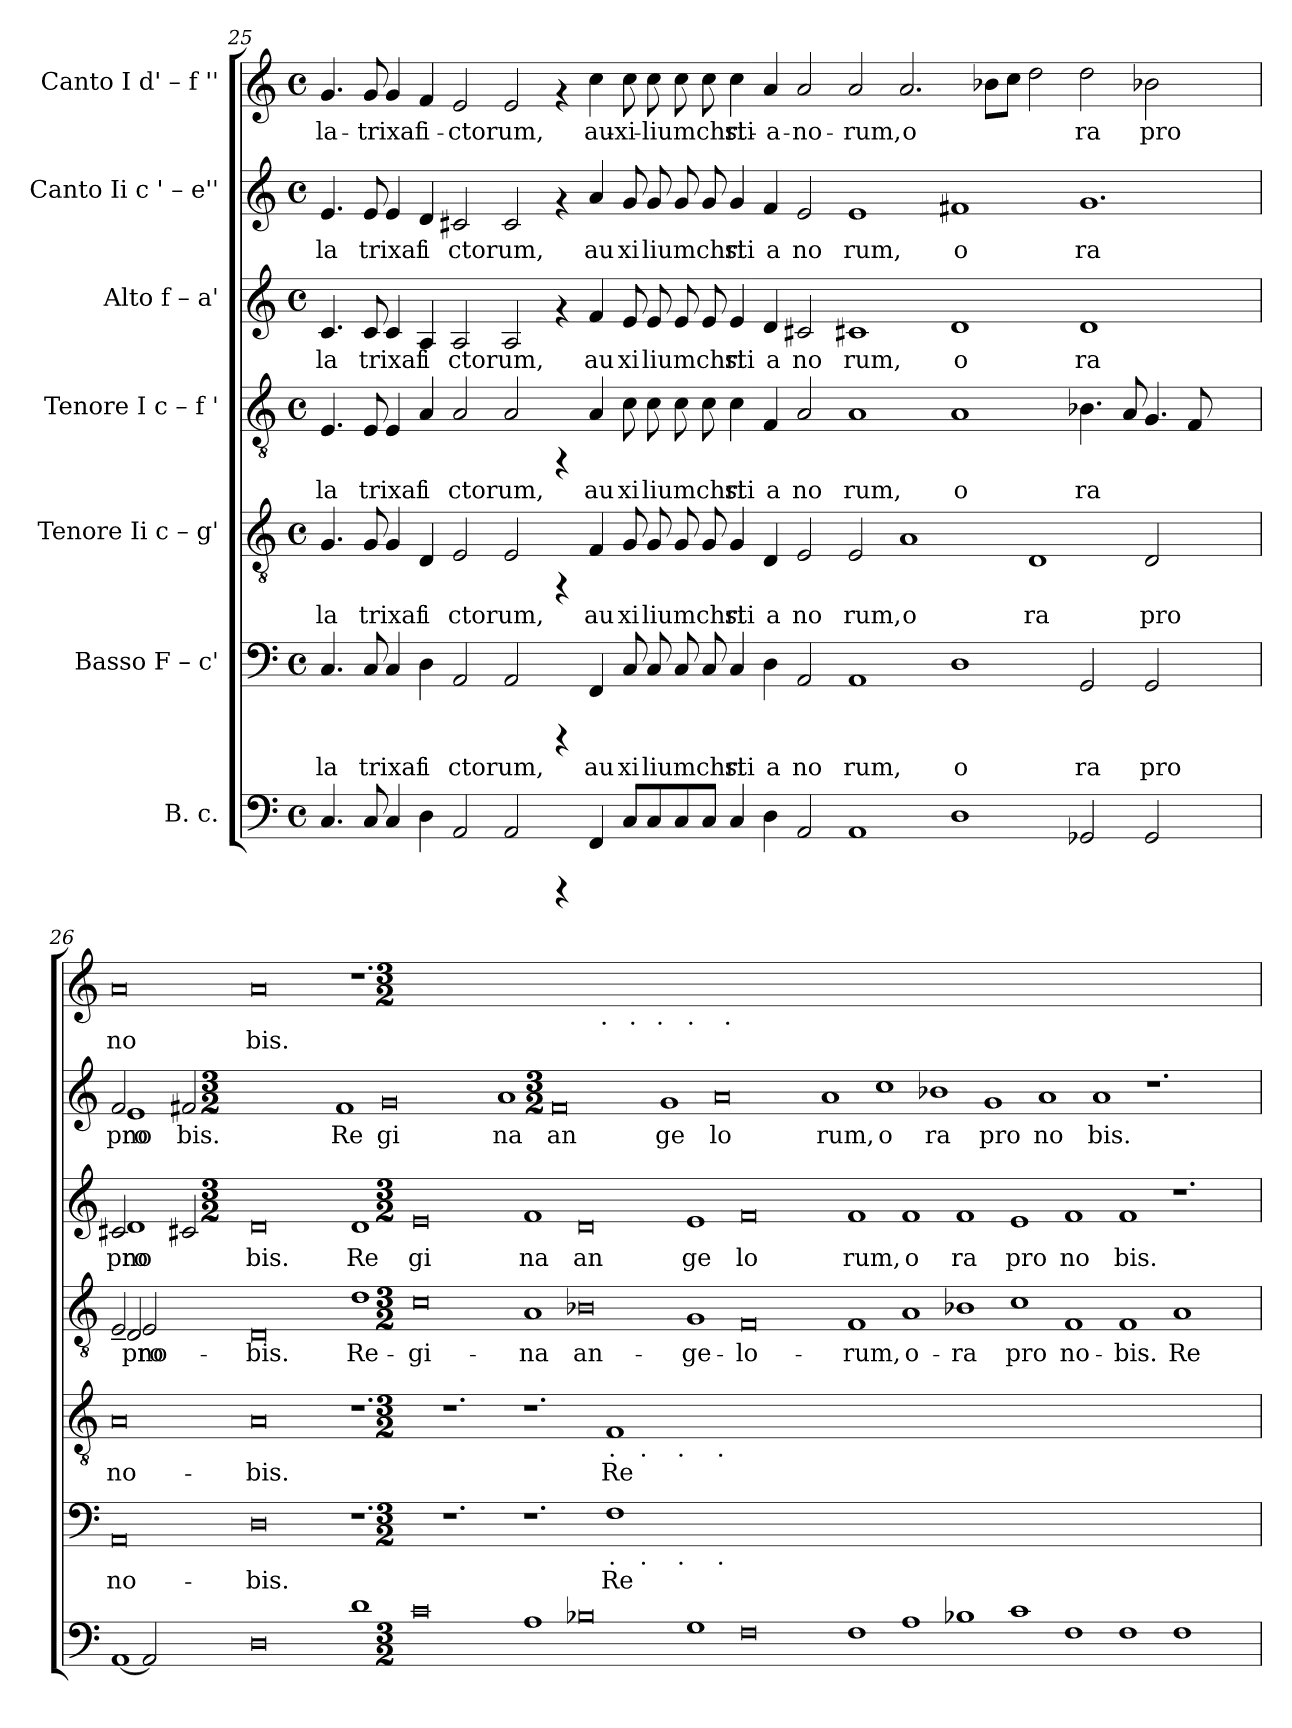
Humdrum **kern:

**kern	**kern	**text	**kern	**text	**kern	**text	**kern	**text	**kern	**text	**kern	**text
*part7	*part6	*part6	*part5	*part5	*part4	*part4	*part3	*part3	*part2	*part2	*part1	*part1
*staff7	*staff6	*staff6	*staff5	*staff5	*staff4	*staff4	*staff3	*staff3	*staff2	*staff2	*staff1	*staff1
*I"B. c.	*I"Basso  F – c'	*	*I"Tenore Ii  c – g'	*	*I"Tenore I  c – f '	*	*I"Alto  f – a'	*	*I"Canto Ii  c ' – e''	*	*I"Canto I  d' – f ''	*
*clefF4	*clefF4	*	*clefGv2	*	*clefGv2	*	*clefG2	*	*clefG2	*	*clefG2	*
*k[]	*k[]	*	*k[]	*	*k[]	*	*k[]	*	*k[]	*	*k[]	*
*C:	*C:	*	*C:	*	*C:	*	*C:	*	*C:	*	*C:	*
*M4/4	*M4/4	*	*M4/4	*	*M4/4	*	*M4/4	*	*M4/4	*	*M4/4	*
*met(c)	*met(c)	*	*met(c)	*	*met(c)	*	*met(c)	*	*met(c)	*	*met(c)	*
=25	=25	=25	=25	=25	=25	=25	=25	=25	=25	=25	=25	=25
!	!	!LO:LY:b:rj	!	!LO:LY:b:cj	!	!LO:LY:b:cj	!	!LO:LY:b:cj	!	!LO:LY:b:cj	!	!LO:LY:b:cj
4.C/	4.C/	la	4.G/	la	4.E/	la	4.c/	la	4.e/	la	4.g/	-la-
!	!	!LO:LY:b:rj	!	!LO:LY:b:cj	!	!LO:LY:b:cj	!	!LO:LY:b:cj	!	!LO:LY:b:cj	!	!LO:LY:b:cj
8C/	8C/	trixaf	8G/	trixaf	8E/	trixaf	8c/	trixaf	8e/	trixaf	8g/	-trixaf-
!	!	!LO:LY:b:rj	!	!LO:LY:b:cj	!	!LO:LY:b:cj	!	!LO:LY:b:cj	!	!LO:LY:b:cj	!	!LO:LY:b:cj
4C/	4C/	.	4G/	.	4E/	.	4c/	.	4e/	.	4g/	--
!	!	!LO:LY:b:rj	!	!LO:LY:b:cj	!	!LO:LY:b:cj	!	!LO:LY:b:cj	!	!LO:LY:b:cj	!	!LO:LY:b:cj
4D\	4D\	i	4D/	i	4A/	i	4A/	i	4d/	i	4f/	-i-
!	!	!LO:LY:b:rj	!	!LO:LY:b:cj	!	!LO:LY:b:cj	!	!LO:LY:b:cj	!	!LO:LY:b:cj	!	!LO:LY:b:cj
2AA/	2AA/	ctorum,	2E/	ctorum,	2A/	ctorum,	2A/	ctorum,	2c#X/	ctorum,	2e/	-ctorum,
!	!	!LO:LY:b:rj	!	!LO:LY:b:cj	!	!LO:LY:b:cj	!	!LO:LY:b:cj	!	!LO:LY:b:cj	!	!LO:LY:b:cj
2AA/	2AA/	.	2E/	.	2A/	.	2A/	.	2c#/	.	2e/	.
4rCCC	4rCCC	.	4rFF	.	4rFF	.	4rf	.	4rf	.	4rf	.
!	!	!LO:LY:b:rj	!	!LO:LY:b:cj	!	!LO:LY:b:cj	!	!LO:LY:b:cj	!	!LO:LY:b:cj	!	!LO:LY:b:cj
4FF/	4FF/	au	4F/	au	4A/	au	4f/	au	4a/	au	4cc\	au-
!	!	!LO:LY:b:rj	!	!LO:LY:b:cj	!	!LO:LY:b:cj	!	!LO:LY:b:cj	!	!LO:LY:b:cj	!	!LO:LY:b:cj
8C/L	8C/	xi	8G/	xi	8c\	xi	8e/	xi	8g/	xi	8cc\	-xi-
!	!	!LO:LY:b:rj	!	!LO:LY:b:cj	!	!LO:LY:b:cj	!	!LO:LY:b:cj	!	!LO:LY:b:cj	!	!LO:LY:b:cj
8C/	8C/	liumchri	8G/	liumchri	8c\	liumchri	8e/	liumchri	8g/	liumchri	8cc\	-liumchri-
!	!	!LO:LY:b:rj	!	!LO:LY:b:cj	!	!LO:LY:b:cj	!	!LO:LY:b:cj	!	!LO:LY:b:cj	!	!LO:LY:b:cj
8C/	8C/	.	8G/	.	8c\	.	8e/	.	8g/	.	8cc\	--
!	!	!LO:LY:b:rj	!	!LO:LY:b:cj	!	!LO:LY:b:cj	!	!LO:LY:b:cj	!	!LO:LY:b:cj	!	!LO:LY:b:cj
8C/J	8C/	.	8G/	.	8c\	.	8e/	.	8g/	.	8cc\	--
!	!	!LO:LY:b:rj	!	!LO:LY:b:cj	!	!LO:LY:b:cj	!	!LO:LY:b:cj	!	!LO:LY:b:cj	!	!LO:LY:b:cj
4C/	4C/	sti	4G/	sti	4c\	sti	4e/	sti	4g/	sti	4cc\	-sti-
!	!	!LO:LY:b:rj	!	!LO:LY:b:cj	!	!LO:LY:b:cj	!	!LO:LY:b:cj	!	!LO:LY:b:cj	!	!LO:LY:b:cj
4D\	4D\	a	4D/	a	4F/	a	4d/	a	4f/	a	4a/	-a-
!	!	!LO:LY:b:rj	!	!LO:LY:b:cj	!	!LO:LY:b:cj	!	!LO:LY:b:cj	!	!LO:LY:b:cj	!	!LO:LY:b:cj
2AA/	2AA/	no	2E/	no	2A/	no	2c#X/	no	2e/	no	2a/	-no-
!	!	!LO:LY:b:rj	!	!LO:LY:b:cj	!	!LO:LY:b:cj	!	!LO:LY:b:cj	!	!LO:LY:b:cj	!	!LO:LY:b:cj
1AA	1AA	rum,	2E/	rum,	1A	rum,	1c#X	rum,	1e	rum,	2a/	-rum,
!	!	!	!	!LO:LY:b:cj	!	!	!	!	!	!	!	!LO:LY:b:cj
.	.	.	1A	o	.	.	.	.	.	.	2.a/	o-
!	!	!LO:LY:b:rj	!	!	!	!LO:LY:b:cj	!	!LO:LY:b:cj	!	!LO:LY:b:cj	!	!
1D	1D	o	.	.	1A	o	1d	o	1f#X	o	.	.
!	!	!	!	!	!	!	!	!	!	!	!	!LO:LY:b:cj
.	.	.	.	.	.	.	.	.	.	.	8b-X\L	--
!	!	!	!	!	!	!	!	!	!	!	!	!LO:LY:b:cj
.	.	.	.	.	.	.	.	.	.	.	8cc\J	--
!	!	!	!	!LO:LY:b:cj	!	!	!	!	!	!	!	!LO:LY:b:cj
.	.	.	1D	ra	.	.	.	.	.	.	2dd\	--
!	!	!LO:LY:b:rj	!	!	!	!LO:LY:b:cj	!	!LO:LY:b:cj	!	!LO:LY:b:cj	!	!LO:LY:b:cj
2GG-/	2GG/	ra	.	.	4.B-X\	ra	1d	ra	1.g	ra	2dd\	-ra
!	!	!	!	!	!	!LO:LY:b:cj	!	!	!	!	!	!
.	.	.	.	.	8A/	.	.	.	.	.	.	.
!	!	!LO:LY:b:rj	!	!LO:LY:b:cj	!	!LO:LY:b:cj	!	!	!	!	!	!LO:LY:b:cj
2GG-/	2GG/	pro	2D/	pro	4.G/	.	.	.	.	.	2b-X\	pro
!	!	!	!	!	!	!LO:LY:b:cj	!	!	!	!	!	!
.	.	.	.	.	8F/	.	.	.	.	.	.	.
2ryy	2ryy	.	2ryy	.	2ryy	.	2ryy	.	.	.	2ryy	.
!!LO:PB:g=z
=26	=26	=26	=26	=26	=26	=26	=26	=26	=26	=26	=26	=26
!	!LO:N:vis=1.	!LO:LY:b:rj	!LO:N:vis=1.	!LO:LY:b:cj	!	!LO:LY:b:cj	!	!LO:LY:b:cj	!	!LO:LY:b:cj	!LO:N:vis=1.	!LO:LY:b:cj
*	*^	*	*^	*	*	*	*	*	*	*	*^	*
*	*	*^	*	*	*^	*	*	*	*	*	*	*	*	*^	*
*	*	*	*^	*	*	*	*^	*	*	*	*	*	*	*	*	*	*^	*
*	*	*	*	*	*	*	*	*	*	*	*	*	*	*	*	*	*	*	*	*^	*
*	*	*	*	*	*	*	*	*	*	*	*	*	*	*	*	*	*	*	*	*	*^	*
[<1AA	0AA	1ryy	1ryy	1ryy	no-	0A	1ryy	1ryy	1ryy	no-	2E~</	.	2c#X/	pro	2f/	pro	0a	1ryy	1ryy	1ryy	1ryy	1ryy	no
!	!	!	!	!	!	!	!	!	!	!	!	!LO:LY:b:cj	!	!LO:LY:b:cj	!	!LO:LY:b:cj	!	!	!	!	!	!	!
.	.	.	.	.	.	.	.	.	.	.	2D/	pro	1d	no	1e	no	.	.	.	.	.	.	.
!LO:N:vis=2	!	!	!	!	!	!	!	!	!	!	!LO:N:vis=2	!LO:LY:b:cj	!	!	!	!	!	!	!	!	!	!	!
1AA]	.	1ryy	1ryy	1ryy	.	.	1ryy	1ryy	1ryy	.	1E	no-	.	.	.	.	.	1ryy	1ryy	1ryy	00ryy	1ryy	.
*M3/2	*M3/2	*	*	*	*	*M3/2	*	*	*	*	*M3/2	*	*M3/2	*	*M3/2	*	*M3/2	*	*	*	*	*	*
!	!	!	!	!	!	!	!	!	!	!	!	!	!	!LO:LY:b:cj	!LO:N:vis=2	!LO:LY:b:cj	!	!	!	!	!	!	!
.	.	.	.	.	.	.	.	.	.	.	.	.	2c#X/	.	0f#X	bis.	.	.	.	.	.	.	.
*	*	*	*	*	*	*	*	*	*	*	*	*	*M3/2	*	*M3/2	*	*	*	*	*	*	*	*
!	!	!	!	!	!LO:LY:b:rj	!	!	!	!	!LO:LY:b:cj	!	!LO:LY:b:cj	!	!LO:LY:b:cj	!	!	!	!	!	!	!	!	!LO:LY:b:cj
0D	0D	1ryy	1ryy	1ryy	-bis.	0A	1ryy	1ryy	1ryy	-bis.	0D	-bis.	0d	bis.	.	.	0a	1ryy	1ryy	1ryy	.	1ryy	bis.
.	.	1ryy	1ryy	1ryy	.	.	1ryy	1ryy	1ryy	.	.	.	.	.	.	.	.	1ryy	1ryy	1ryy	.	1ryy	.
!	!	!	!	!	!	!	!	!	!	!	!	!	!	!	!	!LO:LY:b:cj	!	!	!	!	!	!	!
.	.	.	.	.	.	.	.	.	.	.	.	.	.	.	1f#	Re	.	.	.	.	.	.	.
!	!	!	!	!	!	!	!	!	!	!	!	!LO:LY:b:cj	!	!LO:LY:b:cj	!	!	!	!	!	!	!	!	!
1d	1.r	4ryy	2ryy	2ryy	.	1.r	4ryy	2ryy	2ryy	.	1d	Re-	1d	Re	.	.	1.r	8ryy	4...ryy	2ryy	.	1ryy	.
.	.	.	.	.	.	.	.	.	.	.	.	.	.	.	.	.	.	16ryy	.	.	.	.	.
.	.	.	.	.	.	.	.	.	.	.	.	.	.	.	.	.	.	64ryy	.	.	.	.	.
!	!	!	!	!	!	!	!	!	!	!	!	!	!	!	!	!	!	!LO:TX:b:t=.	!	!	!	!	!
.	.	.	.	.	.	.	.	.	.	.	.	.	.	.	.	.	.	1ryy	.	.	.	.	.
.	.	64ryy	.	.	.	.	64ryy	.	.	.	.	.	.	.	.	.	.	.	.	.	.	.	.
!	!	!	!	!	!	!	!LO:TX:b:t=.	!	!	!	!	!	!	!	!	!	!	!	!	!	!	!	!
!	!	!LO:TX:b:t=.	!	!	!	!	!	!	!	!	!	!	!	!	!	!	!	!	!	!	!	!	!
.	.	1ryy	.	.	.	.	1ryy	.	.	.	.	.	.	.	.	.	.	.	.	.	.	.	.
!	!	!	!	!	!	!	!	!	!	!	!	!	!	!	!	!	!	!	!LO:TX:b:t=.	!	!	!	!
.	.	.	.	.	.	.	.	.	.	.	.	.	.	.	.	.	.	.	1ryy	.	.	.	.
!	!	!	!	!	!	!	!	!	!	!	!	!	!	!	!	!LO:LY:b:cj	!	!	!	!	!	!	!
.	.	.	16ryy	4ryy	.	.	.	16ryy	4ryy	.	.	.	.	.	0g	gi	.	.	.	8..ryy	.	.	.
.	.	.	64ryy	.	.	.	.	64ryy	.	.	.	.	.	.	.	.	.	.	.	.	.	.	.
!	!	!	!	!	!	!	!	!LO:TX:b:t=.	!	!	!	!	!	!	!	!	!	!	!	!	!	!	!
!	!	!	!LO:TX:b:t=.	!	!	!	!	!	!	!	!	!	!	!	!	!	!	!	!	!	!	!	!
.	.	.	1ryy	.	.	.	.	1ryy	.	.	.	.	.	.	.	.	.	.	.	.	.	.	.
!	!	!	!	!	!	!	!	!	!	!	!	!	!	!	!	!	!	!	!	!LO:TX:b:t=.	!	!	!
.	.	.	.	.	.	.	.	.	.	.	.	.	.	.	.	.	.	.	.	1ryy	.	.	.
.	.	.	.	8ryy	.	.	.	.	8ryy	.	.	.	.	.	.	.	.	.	.	.	.	.	.
.	.	.	.	32ryy	.	.	.	.	32ryy	.	.	.	.	.	.	.	.	.	.	.	.	.	.
!	!	!	!	!	!	!	!	!	!LO:TX:b:t=.	!	!	!	!	!	!	!	!	!	!	!	!	!	!
!	!	!	!	!LO:TX:b:t=.	!	!	!	!	!	!	!	!	!	!	!	!	!	!	!	!	!	!	!
.	.	.	.	1ryy	.	.	.	.	1ryy	.	.	.	.	.	.	.	.	.	.	.	.	.	.
!	!	!	!	!	!	!	!	!	!	!	!	!	!	!	!	!	!	!	!	!	!LO:TX:b:t=.	!	!
!	!	!	!	!	!	!	!	!	!	!	!	!LO:LY:b:cj	!	!LO:LY:b:cj	!	!	!	!	!	!	!	!	!
0c	.	.	.	.	.	.	.	.	.	.	0c	-gi-	0e	gi	.	.	.	.	.	.	1ryy	4ryy	.
.	.	.	.	.	.	.	.	.	.	.	.	.	.	.	.	.	.	1ryy	.	.	.	.	.
.	.	.	.	.	.	.	.	.	.	.	.	.	.	.	.	.	.	.	.	.	.	16ryy	.
!	!	!	!	!	!	!	!LO:TX:b:t=.	!	!	!	!	!	!	!	!	!	!	!	!	!	!	!	!
!	!	!LO:TX:b:t=.	!	!	!	!	!	!	!	!	!	!	!	!	!	!	!	!	!	!	!	!	!
.	.	1ryy	.	.	.	.	1ryy	.	.	.	.	.	.	.	.	.	.	.	.	.	.	.	.
.	.	.	.	.	.	.	.	.	.	.	.	.	.	.	.	.	.	.	.	.	.	64ryy	.
!	!	!	!	!	!	!	!	!	!	!	!	!	!	!	!	!	!	!	!	!	!	!LO:TX:b:t=.	!
.	.	.	.	.	.	.	.	.	.	.	.	.	.	.	.	.	.	.	.	.	.	1ryy	.
.	.	.	.	.	.	.	.	.	.	.	.	.	.	.	.	.	.	.	1ryy	.	.	.	.
.	1.r	.	.	.	.	1.r	.	.	.	.	.	.	.	.	.	.	1%15ryy	.	.	.	.	.	.
.	.	.	1ryy	.	.	.	.	1ryy	.	.	.	.	.	.	.	.	.	.	.	.	.	.	.
.	.	.	.	.	.	.	.	.	.	.	.	.	.	.	.	.	.	.	.	1ryy	.	.	.
.	.	.	.	1ryy	.	.	.	.	1ryy	.	.	.	.	.	.	.	.	.	.	.	.	.	.
.	.	.	.	.	.	.	.	.	.	.	.	.	.	.	.	.	.	.	.	.	1ryy	.	.
.	.	.	.	.	.	.	.	.	.	.	.	.	.	.	.	.	.	1ryy	.	.	.	.	.
.	.	1ryy	.	.	.	.	1ryy	.	.	.	.	.	.	.	.	.	.	.	.	.	.	.	.
.	.	.	.	.	.	.	.	.	.	.	.	.	.	.	.	.	.	.	.	.	.	1ryy	.
.	.	.	.	.	.	.	.	.	.	.	.	.	.	.	.	.	.	.	1ryy	.	.	.	.
!	!	!	!	!	!	!	!	!	!	!	!	!	!	!	!	!LO:LY:b:cj	!	!	!	!	!	!	!
.	.	.	.	.	.	.	.	.	.	.	.	.	.	.	1a	na	.	.	.	.	.	.	.
.	.	.	1ryy	.	.	.	.	1ryy	.	.	.	.	.	.	.	.	.	.	.	.	.	.	.
.	.	.	.	.	.	.	.	.	.	.	.	.	.	.	.	.	.	.	.	1ryy	.	.	.
.	.	.	.	1ryy	.	.	.	.	1ryy	.	.	.	.	.	.	.	.	.	.	.	.	.	.
!	!	!	!	!	!	!	!	!	!	!	!	!LO:LY:b:cj	!	!LO:LY:b:cj	!	!	!	!	!	!	!	!	!
1A	1.r	.	.	.	.	1.r	.	.	.	.	1A	-na	1f	na	.	.	.	.	.	.	1ryy	.	.
.	.	.	.	.	.	.	.	.	.	.	.	.	.	.	.	.	.	1ryy	.	.	.	.	.
.	.	1ryy	.	.	.	.	1ryy	.	.	.	.	.	.	.	.	.	.	.	.	.	.	.	.
.	.	.	.	.	.	.	.	.	.	.	.	.	.	.	.	.	.	.	.	.	.	1ryy	.
.	.	.	.	.	.	.	.	.	.	.	.	.	.	.	.	.	.	.	1ryy	.	.	.	.
!	!	!	!	!	!	!	!	!	!	!	!	!	!	!	!	!LO:LY:b:cj	!	!	!	!	!	!	!
.	.	.	.	.	.	.	.	.	.	.	.	.	.	.	0f#	an	.	.	.	.	.	.	.
.	.	.	1ryy	.	.	.	.	1ryy	.	.	.	.	.	.	.	.	.	.	.	.	.	.	.
.	.	.	.	.	.	.	.	.	.	.	.	.	.	.	.	.	.	.	.	1ryy	.	.	.
.	.	.	.	1ryy	.	.	.	.	1ryy	.	.	.	.	.	.	.	.	.	.	.	.	.	.
!	!	!	!	!	!	!	!	!	!	!	!	!LO:LY:b:cj	!	!LO:LY:b:cj	!	!	!	!	!	!	!	!	!
0B-X	.	.	.	.	.	.	.	.	.	.	0B-X	an-	0d	an	.	.	.	.	.	.	1ryy	.	.
.	.	.	.	.	.	.	.	.	.	.	.	.	.	.	.	.	.	1ryy	.	.	.	.	.
.	.	1ryy	.	.	.	.	1ryy	.	.	.	.	.	.	.	.	.	.	.	.	.	.	.	.
.	.	.	.	.	.	.	.	.	.	.	.	.	.	.	.	.	.	.	.	.	.	1ryy	.
.	.	.	.	.	.	.	.	.	.	.	.	.	.	.	.	.	.	.	1ryy	.	.	.	.
!	!	!	!	!	!LO:LY:b:rj	!	!	!	!	!LO:LY:b:cj	!	!	!	!	!	!	!	!	!	!	!	!	!
.	1F	.	.	.	Re-	1F	.	.	.	Re-	.	.	.	.	.	.	.	.	.	.	.	.	.
.	.	.	1ryy	.	.	.	.	1ryy	.	.	.	.	.	.	.	.	.	.	.	.	.	.	.
.	.	.	.	.	.	.	.	.	.	.	.	.	.	.	.	.	.	.	.	1ryy	.	.	.
.	.	.	.	1ryy	.	.	.	.	1ryy	.	.	.	.	.	.	.	.	.	.	.	.	.	.
.	.	.	.	.	.	.	.	.	.	.	.	.	.	.	.	.	.	.	.	.	1ryy	.	.
.	.	.	.	.	.	.	.	.	.	.	.	.	.	.	.	.	.	1ryy	.	.	.	.	.
.	.	1ryy	.	.	.	.	1ryy	.	.	.	.	.	.	.	.	.	.	.	.	.	.	.	.
.	.	.	.	.	.	.	.	.	.	.	.	.	.	.	.	.	.	.	.	.	.	1ryy	.
.	.	.	.	.	.	.	.	.	.	.	.	.	.	.	.	.	.	.	1ryy	.	.	.	.
!	!	!	!	!	!	!	!	!	!	!	!	!	!	!	!	!LO:LY:b:cj	!	!	!	!	!	!	!
.	000ryy	.	.	.	.	000ryy	.	.	.	.	.	.	.	.	1g	ge	.	.	.	.	.	.	.
.	.	.	1ryy	.	.	.	.	1ryy	.	.	.	.	.	.	.	.	.	.	.	.	.	.	.
.	.	.	.	.	.	.	.	.	.	.	.	.	.	.	.	.	.	.	.	1ryy	.	.	.
.	.	.	.	1ryy	.	.	.	.	1ryy	.	.	.	.	.	.	.	.	.	.	.	.	.	.
!	!	!	!	!	!	!	!	!	!	!	!	!LO:LY:b:cj	!	!LO:LY:b:cj	!	!	!	!	!	!	!	!	!
1G	.	.	.	.	.	.	.	.	.	.	1G	-ge-	1e	ge	.	.	.	.	.	.	1ryy	.	.
.	.	.	.	.	.	.	.	.	.	.	.	.	.	.	.	.	.	1ryy	.	.	.	.	.
.	.	1ryy	.	.	.	.	1ryy	.	.	.	.	.	.	.	.	.	.	.	.	.	.	.	.
.	.	.	.	.	.	.	.	.	.	.	.	.	.	.	.	.	.	.	.	.	.	1ryy	.
.	.	.	.	.	.	.	.	.	.	.	.	.	.	.	.	.	.	.	1ryy	.	.	.	.
!	!	!	!	!	!	!	!	!	!	!	!	!	!	!	!	!LO:LY:b:cj	!	!	!	!	!	!	!
.	.	.	.	.	.	.	.	.	.	.	.	.	.	.	0a	lo	.	.	.	.	.	.	.
.	.	.	1ryy	.	.	.	.	1ryy	.	.	.	.	.	.	.	.	.	.	.	.	.	.	.
.	.	.	.	.	.	.	.	.	.	.	.	.	.	.	.	.	.	.	.	1ryy	.	.	.
.	.	.	.	1ryy	.	.	.	.	1ryy	.	.	.	.	.	.	.	.	.	.	.	.	.	.
!	!	!	!	!	!	!	!	!	!	!	!	!LO:LY:b:cj	!	!LO:LY:b:cj	!	!	!	!	!	!	!	!	!
0F	.	.	.	.	.	.	.	.	.	.	0F	-lo-	0f	lo	.	.	.	.	.	.	1ryy	.	.
.	.	.	.	.	.	.	.	.	.	.	.	.	.	.	.	.	.	1ryy	.	.	.	.	.
.	.	1ryy	.	.	.	.	1ryy	.	.	.	.	.	.	.	.	.	.	.	.	.	.	.	.
.	.	.	.	.	.	.	.	.	.	.	.	.	.	.	.	.	.	.	.	.	.	1ryy	.
.	.	.	.	.	.	.	.	.	.	.	.	.	.	.	.	.	.	.	1ryy	.	.	.	.
.	.	.	1ryy	.	.	.	.	1ryy	.	.	.	.	.	.	.	.	.	.	.	.	.	.	.
.	.	.	.	.	.	.	.	.	.	.	.	.	.	.	.	.	.	.	.	1ryy	.	.	.
.	.	.	.	1ryy	.	.	.	.	1ryy	.	.	.	.	.	.	.	.	.	.	.	.	.	.
.	.	.	.	.	.	.	.	.	.	.	.	.	.	.	.	.	.	.	.	.	1ryy	.	.
.	.	.	.	.	.	.	.	.	.	.	.	.	.	.	.	.	.	1ryy	.	.	.	.	.
.	.	1ryy	.	.	.	.	1ryy	.	.	.	.	.	.	.	.	.	.	.	.	.	.	.	.
.	.	.	.	.	.	.	.	.	.	.	.	.	.	.	.	.	.	.	.	.	.	1ryy	.
.	.	.	.	.	.	.	.	.	.	.	.	.	.	.	.	.	.	.	1ryy	.	.	.	.
!	!	!	!	!	!	!	!	!	!	!	!	!	!	!	!	!LO:LY:b:cj	!	!	!	!	!	!	!
.	.	.	.	.	.	.	.	.	.	.	.	.	.	.	1a	rum,	.	.	.	.	.	.	.
.	.	.	1ryy	.	.	.	.	1ryy	.	.	.	.	.	.	.	.	.	.	.	.	.	.	.
.	.	.	.	.	.	.	.	.	.	.	.	.	.	.	.	.	.	.	.	1ryy	.	.	.
.	.	.	.	1ryy	.	.	.	.	1ryy	.	.	.	.	.	.	.	.	.	.	.	.	.	.
!	!	!	!	!	!	!	!	!	!	!	!	!LO:LY:b:cj	!	!LO:LY:b:cj	!	!	!	!	!	!	!	!	!
1F	.	.	.	.	.	.	.	.	.	.	1F	-rum,	1f	rum,	.	.	.	.	.	.	2%15ryy	.	.
.	.	.	.	.	.	.	.	.	.	.	.	.	.	.	.	.	.	1ryy	.	.	.	.	.
.	.	1ryy	.	.	.	.	1ryy	.	.	.	.	.	.	.	.	.	.	.	.	.	.	.	.
.	.	.	.	.	.	.	.	.	.	.	.	.	.	.	.	.	.	.	.	.	.	1ryy	.
.	.	.	.	.	.	.	.	.	.	.	.	.	.	.	.	.	.	.	1ryy	.	.	.	.
!	!	!	!	!	!	!	!	!	!	!	!	!	!	!	!	!LO:LY:b:cj	!	!	!	!	!	!	!
.	.	.	.	.	.	.	.	.	.	.	.	.	.	.	1cc	o	.	.	.	.	.	.	.
.	.	.	1ryy	.	.	.	.	1ryy	.	.	.	.	.	.	.	.	.	.	.	.	.	.	.
.	.	.	.	.	.	.	.	.	.	.	.	.	.	.	.	.	.	.	.	1ryy	.	.	.
.	.	.	.	1ryy	.	.	.	.	1ryy	.	.	.	.	.	.	.	.	.	.	.	.	.	.
!	!	!	!	!	!	!	!	!	!	!	!	!LO:LY:b:cj	!	!LO:LY:b:cj	!	!	!	!	!	!	!	!	!
1A	.	.	.	.	.	.	.	.	.	.	1A	o-	1f	o	.	.	.	.	.	.	.	.	.
.	.	.	.	.	.	.	.	.	.	.	.	.	.	.	.	.	.	1ryy	.	.	.	.	.
.	.	1ryy	.	.	.	.	1ryy	.	.	.	.	.	.	.	.	.	.	.	.	.	.	.	.
.	.	.	.	.	.	.	.	.	.	.	.	.	.	.	.	.	.	.	.	.	.	1ryy	.
.	.	.	.	.	.	.	.	.	.	.	.	.	.	.	.	.	.	.	1ryy	.	.	.	.
!	!	!	!	!	!	!	!	!	!	!	!	!	!	!	!	!LO:LY:b:cj	!	!	!	!	!	!	!
.	.	.	.	.	.	.	.	.	.	.	.	.	.	.	1b-X	ra	.	.	.	.	.	.	.
.	.	.	1ryy	.	.	.	.	1ryy	.	.	.	.	.	.	.	.	.	.	.	.	.	.	.
.	.	.	.	.	.	.	.	.	.	.	.	.	.	.	.	.	.	.	.	1ryy	.	.	.
.	.	.	.	1ryy	.	.	.	.	1ryy	.	.	.	.	.	.	.	.	.	.	.	.	.	.
!	!	!	!	!	!	!	!	!	!	!	!	!LO:LY:b:cj	!	!LO:LY:b:cj	!	!	!	!	!	!	!	!	!
1B-X	.	.	.	.	.	.	.	.	.	.	1B-X	-ra	1f	ra	.	.	.	.	.	.	.	.	.
.	.	.	.	.	.	.	.	.	.	.	.	.	.	.	.	.	.	1ryy	.	.	.	.	.
.	.	1ryy	.	.	.	.	1ryy	.	.	.	.	.	.	.	.	.	.	.	.	.	.	.	.
.	.	.	.	.	.	.	.	.	.	.	.	.	.	.	.	.	.	.	.	.	.	1ryy	.
.	.	.	.	.	.	.	.	.	.	.	.	.	.	.	.	.	.	.	1ryy	.	.	.	.
!	!	!	!	!	!	!	!	!	!	!	!	!	!	!	!	!LO:LY:b:cj	!	!	!	!	!	!	!
.	.	.	.	.	.	.	.	.	.	.	.	.	.	.	1g	pro	.	.	.	.	.	.	.
.	.	.	1ryy	.	.	.	.	1ryy	.	.	.	.	.	.	.	.	.	.	.	.	.	.	.
.	.	.	.	.	.	.	.	.	.	.	.	.	.	.	.	.	.	.	.	1ryy	.	.	.
.	.	.	.	1ryy	.	.	.	.	1ryy	.	.	.	.	.	.	.	.	.	.	.	.	.	.
!	!	!	!	!	!	!	!	!	!	!	!	!LO:LY:b:cj	!	!LO:LY:b:cj	!	!	!	!	!	!	!	!	!
1c	.	.	.	.	.	.	.	.	.	.	1c	pro	1e	pro	.	.	.	.	.	.	.	.	.
.	.	.	.	.	.	.	.	.	.	.	.	.	.	.	.	.	.	1ryy	.	.	.	.	.
.	.	1ryy	.	.	.	.	1ryy	.	.	.	.	.	.	.	.	.	.	.	.	.	.	.	.
.	.	.	.	.	.	.	.	.	.	.	.	.	.	.	.	.	.	.	.	.	.	1ryy	.
.	.	.	.	.	.	.	.	.	.	.	.	.	.	.	.	.	.	.	1ryy	.	.	.	.
!	!	!	!	!	!	!	!	!	!	!	!	!	!	!	!	!LO:LY:b:cj	!	!	!	!	!	!	!
.	.	.	.	.	.	.	.	.	.	.	.	.	.	.	1a	no	.	.	.	.	.	.	.
.	.	.	1ryy	.	.	.	.	1ryy	.	.	.	.	.	.	.	.	.	.	.	.	.	.	.
.	.	.	.	.	.	.	.	.	.	.	.	.	.	.	.	.	.	.	.	1ryy	.	.	.
.	.	.	.	1ryy	.	.	.	.	1ryy	.	.	.	.	.	.	.	.	.	.	.	.	.	.
!	!	!	!	!	!	!	!	!	!	!	!	!LO:LY:b:cj	!	!LO:LY:b:cj	!	!	!	!	!	!	!	!	!
1F	.	.	.	.	.	.	.	.	.	.	1F	no-	1f	no	.	.	.	.	.	.	.	.	.
.	.	.	.	.	.	.	.	.	.	.	.	.	.	.	.	.	.	1ryy	.	.	.	.	.
.	.	1ryy	.	.	.	.	1ryy	.	.	.	.	.	.	.	.	.	.	.	.	.	.	.	.
.	.	.	.	.	.	.	.	.	.	.	.	.	.	.	.	.	.	.	.	.	.	1ryy	.
.	.	.	.	.	.	.	.	.	.	.	.	.	.	.	.	.	.	.	1ryy	.	.	.	.
!	!	!	!	!	!	!	!	!	!	!	!	!	!	!	!	!LO:LY:b:cj	!	!	!	!	!	!	!
.	0.ryy	.	.	.	.	0.ryy	.	.	.	.	.	.	.	.	1a	bis.	.	.	.	.	.	.	.
.	.	.	1ryy	.	.	.	.	1ryy	.	.	.	.	.	.	.	.	.	.	.	.	.	.	.
.	.	.	.	.	.	.	.	.	.	.	.	.	.	.	.	.	.	.	.	1ryy	.	.	.
.	.	.	.	1ryy	.	.	.	.	1ryy	.	.	.	.	.	.	.	.	.	.	.	.	.	.
!	!	!	!	!	!	!	!	!	!	!	!	!LO:LY:b:cj	!	!LO:LY:b:cj	!	!	!	!	!	!	!	!	!
1F	.	.	.	.	.	.	.	.	.	.	1F	-bis.	1f	bis.	.	.	.	.	.	.	.	.	.
.	.	.	.	.	.	.	.	.	.	.	.	.	.	.	.	.	.	1ryy	.	.	.	.	.
.	.	1ryy	.	.	.	.	1ryy	.	.	.	.	.	.	.	.	.	.	.	.	.	.	.	.
.	.	.	.	.	.	.	.	.	.	.	.	.	.	.	.	.	.	.	.	.	.	1ryy	.
.	.	.	.	.	.	.	.	.	.	.	.	.	.	.	.	.	.	.	1ryy	.	.	.	.
.	.	.	.	.	.	.	.	.	.	.	.	.	.	.	1.r	.	.	.	.	.	.	.	.
.	.	.	1ryy	.	.	.	.	1ryy	.	.	.	.	.	.	.	.	.	.	.	.	.	.	.
.	.	.	.	.	.	.	.	.	.	.	.	.	.	.	.	.	.	.	.	1ryy	.	.	.
.	.	.	.	1ryy	.	.	.	.	1ryy	.	.	.	.	.	.	.	.	.	.	.	.	.	.
!	!	!	!	!	!	!	!	!	!	!	!	!LO:LY:b:cj	!	!	!	!	!	!	!	!	!	!	!
1F	.	.	.	.	.	.	.	.	.	.	1A	Re-	1.r	.	.	.	.	.	.	.	.	.	.
.	.	.	.	.	.	.	.	.	.	.	.	.	.	.	.	.	.	1ryy	.	.	.	.	.
.	.	1ryy	.	.	.	.	1ryy	.	.	.	.	.	.	.	.	.	.	.	.	.	.	.	.
.	.	.	.	.	.	.	.	.	.	.	.	.	.	.	.	.	.	.	.	.	.	1ryy	.
.	.	.	.	.	.	.	.	.	.	.	.	.	.	.	.	.	.	.	1ryy	.	.	.	.
.	.	.	2ryy	.	.	.	.	2ryy	.	.	.	.	.	.	.	.	.	.	.	.	.	.	.
.	.	.	.	.	.	.	.	.	.	.	.	.	.	.	.	.	.	.	.	2ryy	.	.	.
.	.	.	.	2ryy	.	.	.	.	2ryy	.	.	.	.	.	.	.	.	.	.	.	.	.	.
2ryy	.	.	.	.	.	.	.	.	.	.	2ryy	.	.	.	2ryy	.	.	.	.	.	.	.	.
.	.	.	4ryy	.	.	.	.	4ryy	.	.	.	.	.	.	.	.	.	.	.	.	.	.	.
.	.	.	.	.	.	.	.	.	.	.	.	.	.	.	.	.	.	4ryy	.	.	.	.	.
.	.	.	.	.	.	.	.	.	.	.	.	.	.	.	.	.	.	.	.	4ryy	.	.	.
.	.	8...ryy	.	.	.	.	8...ryy	.	.	.	.	.	.	.	.	.	.	.	.	.	.	.	.
.	.	.	8ryy	.	.	.	.	8ryy	.	.	.	.	.	.	.	.	.	.	.	.	.	8ryy	.
.	.	.	.	16.ryy	.	.	.	.	16.ryy	.	.	.	.	.	.	.	.	.	.	.	.	.	.
.	.	.	32.ryy	.	.	.	.	32.ryy	.	.	.	.	.	.	.	.	.	32.ryy	.	.	.	32.ryy	.
.	.	.	.	.	.	.	.	.	.	.	.	.	.	.	.	.	.	.	32ryy	32ryy	.	.	.
*	*v	*v	*v	*v	*	*	*	*	*	*	*	*	*	*	*	*	*v	*v	*v	*v	*v	*v	*
*	*	*	*v	*v	*v	*v	*	*	*	*	*	*	*	*	*
=	=	=	=	=	=	=	=	=	=	=	=	=
*-	*-	*-	*-	*-	*-	*-	*-	*-	*-	*-	*-	*-
